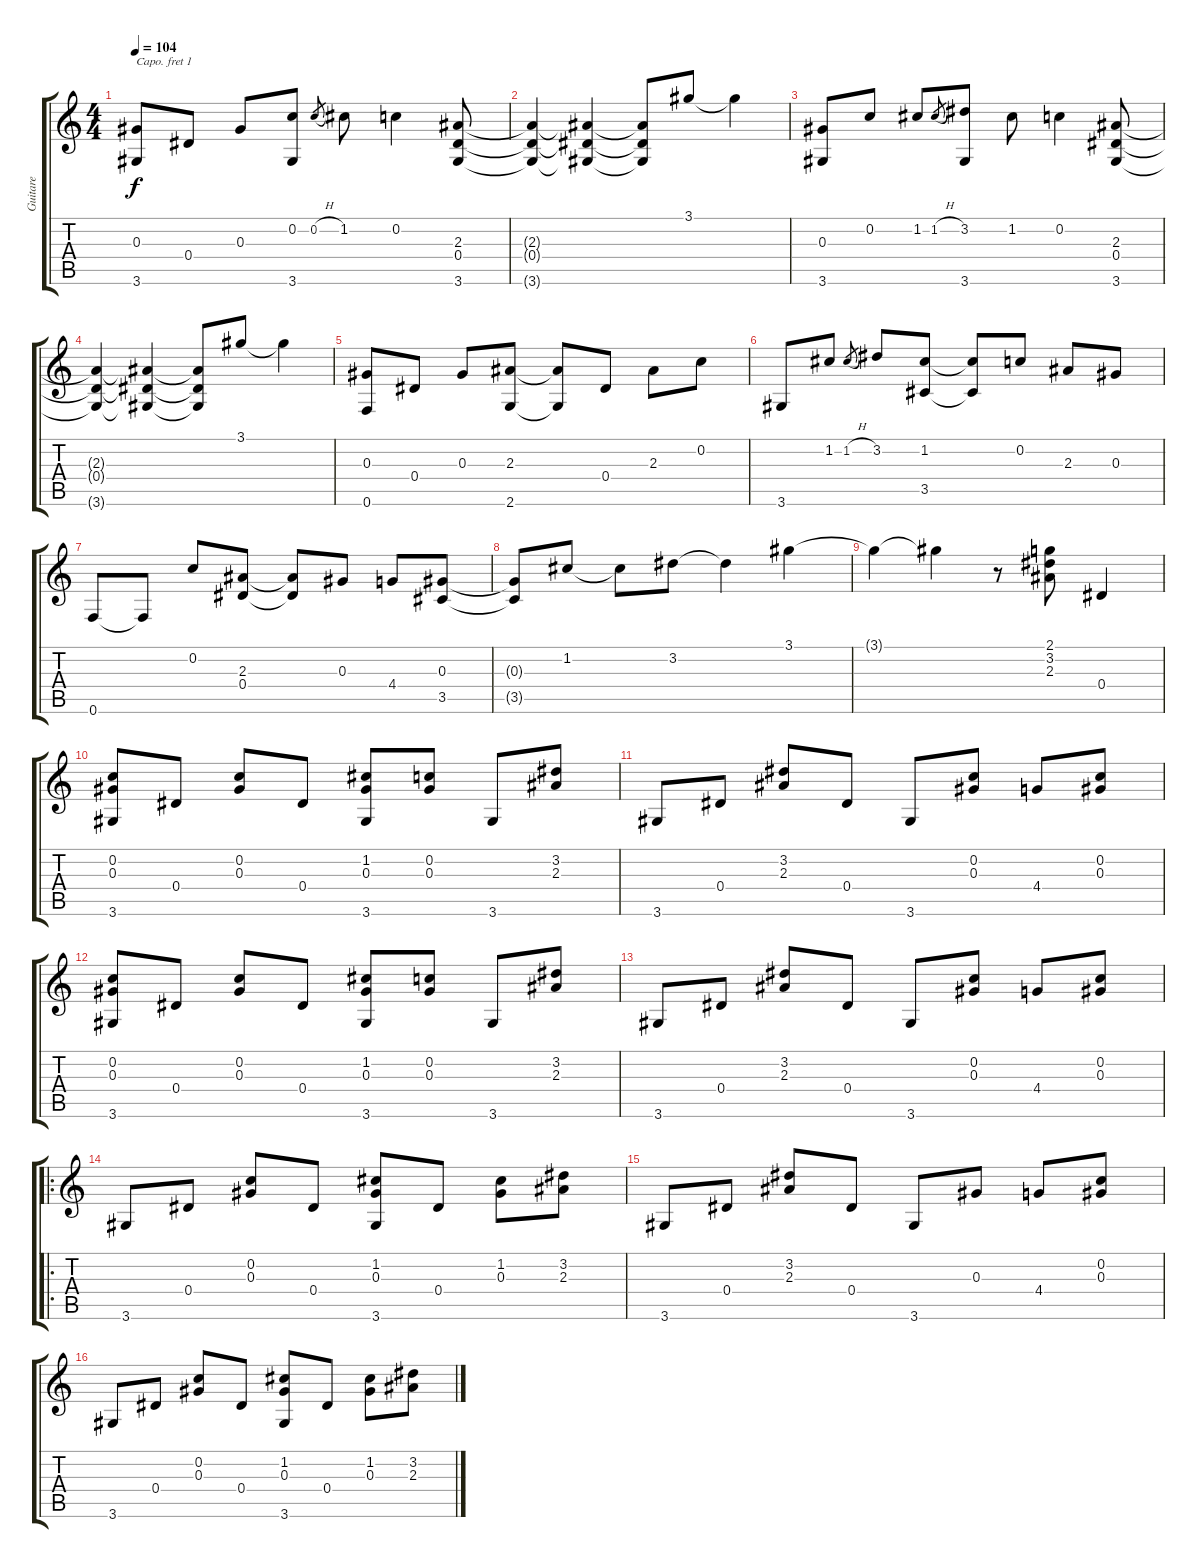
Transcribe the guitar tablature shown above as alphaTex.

\track ("Guitare" "Guitare") {instrument acousticguitarsteel}
\staff {score tabs}
\capo 1
\tuning (E4 B3 G3 D3 A2 E2) {hide}
\ts (4 4)
\tempo 104
\clef g2
\ks c
(0.3 3.6).8{dy f instrument acousticguitarsteel} 0.4.8 0.3.8 (0.2 3.6).8 0.2{h}.8{gr} 1.2.8 0.2.4 (2.3 0.4 3.6).8 |
(2.3{t} 0.4{t} 3.6{t}).4 (2.3{t} 0.4{t} 3.6{t}).4 (2.3{t} 0.4{t} 3.6{t}).8 3.1.8 3.1{t}.4 |
(0.3 3.6).8 0.2.8 1.2.8 1.2{h}.8{gr} (3.2 3.6).8 1.2.8 0.2.4 (2.3 0.4 3.6).8 |
(2.3{t} 0.4{t} 3.6{t}).4 (2.3{t} 0.4{t} 3.6{t}).4 (2.3{t} 0.4{t} 3.6{t}).8 3.1.8 3.1{t}.4 |
(0.3 0.6).8 0.4.8 0.3.8 (2.3 2.6).8 (2.3{t} 2.6{t}).8 0.4.8 2.3.8 0.2.8 |
3.6.8 1.2.8 1.2{h}.8{gr} 3.2.8 (1.2 3.5).8 (1.2{t} 3.5{t}).8 0.2.8 2.3.8 0.3.8 |
0.6.8 0.6{t}.8 0.2.8 (2.3 0.4).8 (2.3{t} 0.4{t}).8 0.3.8 4.4.8 (0.3 3.5).8 |
(0.3{t} 3.5{t}).8 1.2.8 1.2{t}.8 3.2.8 3.2{t}.4 3.1.4 |
3.1{t}.4 3.1{t}.4 r.8 (2.1 3.2 2.3).8 0.4.4 |
(0.2 0.3 3.6).8 0.4.8 (0.2 0.3).8 0.4.8 (1.2 0.3 3.6).8 (0.2 0.3).8 3.6.8 (3.2 2.3).8 |
3.6.8 0.4.8 (3.2 2.3).8 0.4.8 3.6.8 (0.2 0.3).8 4.4.8 (0.2 0.3).8 |
(0.2 0.3 3.6).8 0.4.8 (0.2 0.3).8 0.4.8 (1.2 0.3 3.6).8 (0.2 0.3).8 3.6.8 (3.2 2.3).8 |
3.6.8 0.4.8 (3.2 2.3).8 0.4.8 3.6.8 (0.2 0.3).8 4.4.8 (0.2 0.3).8 |
\ro
3.6.8 0.4.8 (0.2 0.3).8 0.4.8 (1.2 0.3 3.6).8 0.4.8 (1.2 0.3).8 (3.2 2.3).8 |
3.6.8 0.4.8 (3.2 2.3).8 0.4.8 3.6.8 0.3.8 4.4.8 (0.2 0.3).8 |
3.6.8 0.4.8 (0.2 0.3).8 0.4.8 (1.2 0.3 3.6).8 0.4.8 (1.2 0.3).8 (3.2 2.3).8
